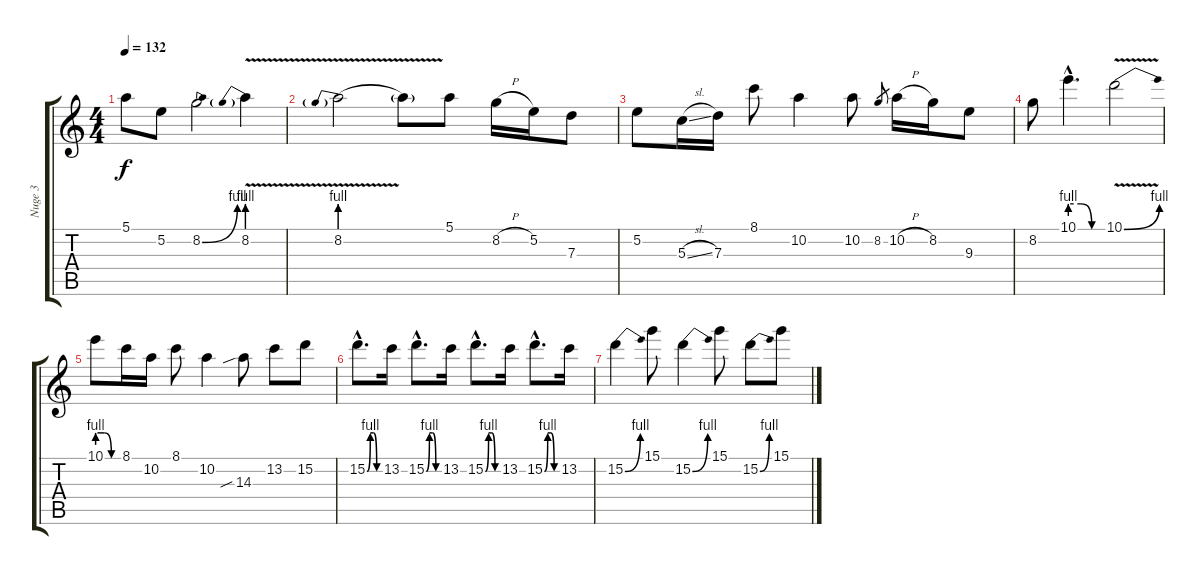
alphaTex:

\track ("Nuge 3" "Nuge 3") {instrument distortionguitar}
\staff {score tabs}
\tuning (E4 B3 G3 D3 A2 E2) {hide}
\ts (4 4)
\tempo 132
\clef g2
\ks c
5.1.8{dy f} 5.2.8 8.2{be (bend 0 0 60 4)}.2 8.2{be (prebend 0 4 60 4) v}.4 |
8.2{be (prebend 0 4 60 4) v}.2 8.2{t}.8 5.1.8 8.2{h}.16 5.2.16 7.3.8 |
5.2.8 5.3{sl}.16 7.3.16 8.1.8 10.2.4 10.2.8 8.2.8{gr} 10.2{h}.16 8.2.16 9.3.8 |
8.2.8{volume 0} 10.1{be (custom 0 4 20 4 40 0 60 0) hac}.4{d} 10.1{be (bend 0 0 60 4) v}.2 |
10.1{be (custom 0 4 20 4 40 0 60 0)}.8 8.1.16 10.2.16 8.1.8 10.2.4 14.3{sib}.8 13.2.8 15.2.8 |
15.2{be (custom 0 0 15 4 30 4 45 0 60 0) hac}.8{d} 13.2.16 15.2{be (custom 0 0 15 4 30 4 45 0 60 0) hac}.8{d} 13.2.16 15.2{be (custom 0 0 15 4 30 4 45 0 60 0) hac}.8{d} 13.2.16 15.2{be (custom 0 0 15 4 30 4 45 0 60 0) hac}.8{d} 13.2.16 |
15.2{be (bend 0 0 60 4)}.4 15.1.8 15.2{be (bend 0 0 60 4)}.4 15.1.8 15.2{be (bend 0 0 60 4)}.8 15.1.8
